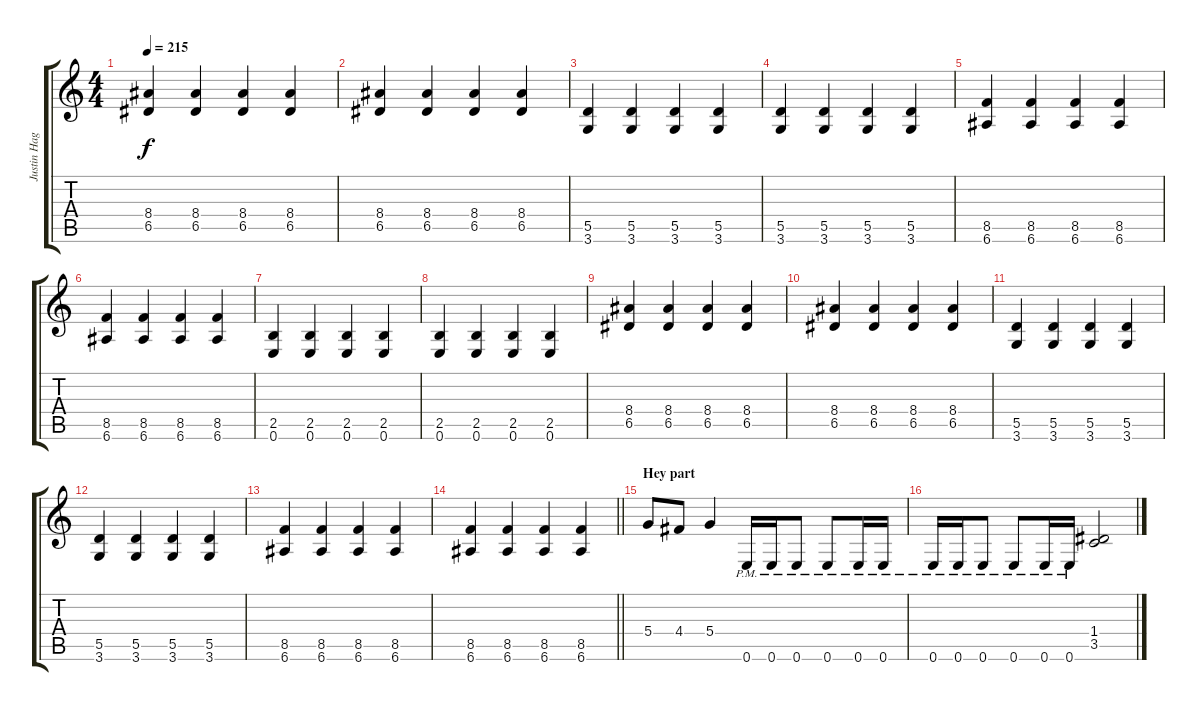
\track ("Justin Hagberg (3 Inches of Blood)" "Justin Hag") {instrument distortionguitar}
\staff {score tabs}
\tuning (E4 B3 G3 D3 A2 E2) {hide}
\ts (4 4)
\tempo 215
\clef g2
\ks c
(8.4 6.5).4{dy f} (8.4 6.5).4 (8.4 6.5).4 (8.4 6.5).4 |
(8.4 6.5).4 (8.4 6.5).4 (8.4 6.5).4 (8.4 6.5).4 |
(5.5 3.6).4 (5.5 3.6).4 (5.5 3.6).4 (5.5 3.6).4 |
(5.5 3.6).4 (5.5 3.6).4 (5.5 3.6).4 (5.5 3.6).4 |
(8.5 6.6).4 (8.5 6.6).4 (8.5 6.6).4 (8.5 6.6).4 |
(8.5 6.6).4 (8.5 6.6).4 (8.5 6.6).4 (8.5 6.6).4 |
(2.5 0.6).4 (2.5 0.6).4 (2.5 0.6).4 (2.5 0.6).4 |
(2.5 0.6).4 (2.5 0.6).4 (2.5 0.6).4 (2.5 0.6).4 |
(8.4 6.5).4 (8.4 6.5).4 (8.4 6.5).4 (8.4 6.5).4 |
(8.4 6.5).4 (8.4 6.5).4 (8.4 6.5).4 (8.4 6.5).4 |
(5.5 3.6).4 (5.5 3.6).4 (5.5 3.6).4 (5.5 3.6).4 |
(5.5 3.6).4 (5.5 3.6).4 (5.5 3.6).4 (5.5 3.6).4 |
(8.5 6.6).4 (8.5 6.6).4 (8.5 6.6).4 (8.5 6.6).4 |
\barLineRight lightlight
(8.5 6.6).4 (8.5 6.6).4 (8.5 6.6).4 (8.5 6.6).4 |
\section ("" "Hey part")
5.4.8{volume 12} 4.4.8 5.4.4 0.6{pm}.16 0.6{pm}.16 0.6{pm}.8 0.6{pm}.8 0.6{pm}.16 0.6{pm}.16 |
0.6{pm}.16 0.6{pm}.16 0.6{pm}.8 0.6{pm}.8 0.6{pm}.16 0.6{pm}.16 (1.4 3.5).2
